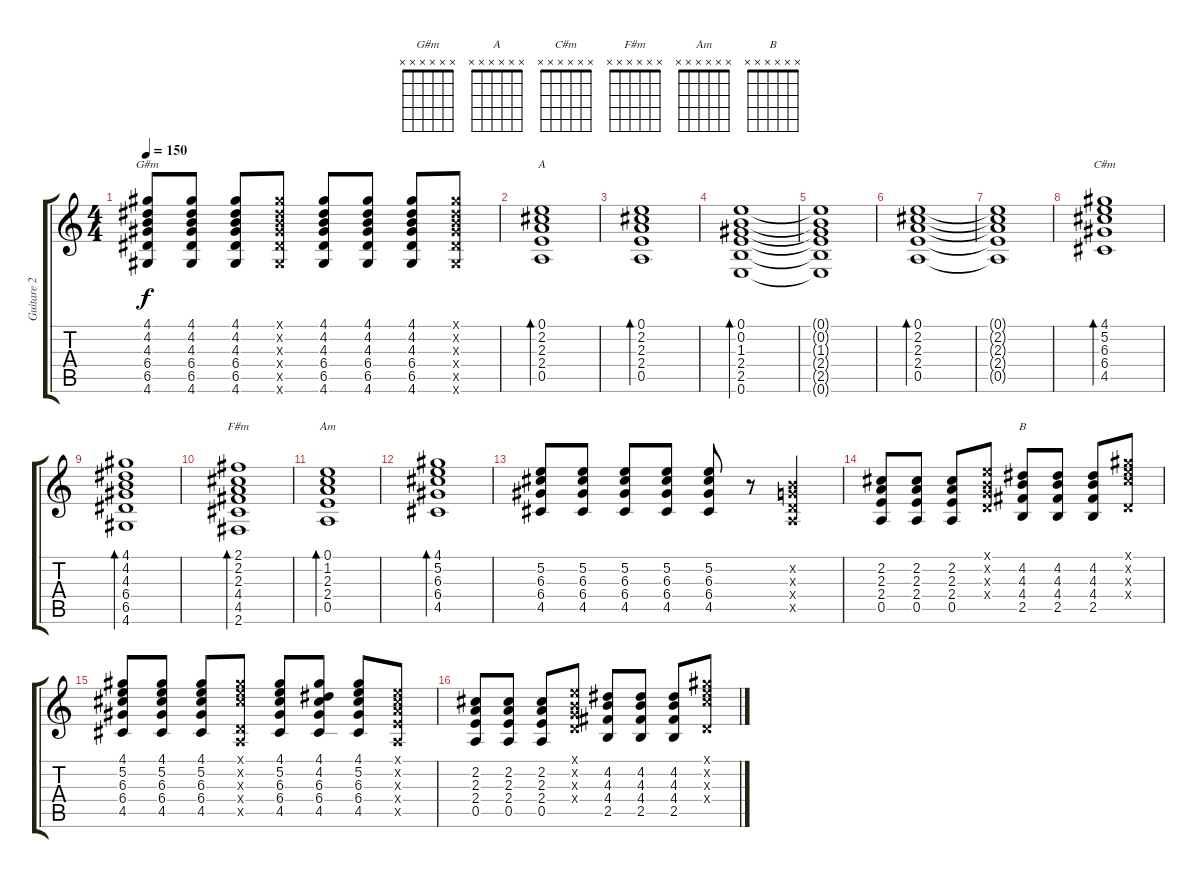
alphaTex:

\track ("Guitare 2" "Guitare 2") {instrument electricguitarclean}
\staff {score tabs}
\tuning (E4 B3 G3 D3 A2 E2) {hide}
\chord ("G#m" x x x x x x) {firstfret 0}
\chord ("A" x x x x x x) {firstfret 0}
\chord ("C#m" x x x x x x) {firstfret 0}
\chord ("F#m" x x x x x x) {firstfret 0}
\chord ("Am" x x x x x x) {firstfret 0}
\chord ("B" x x x x x x) {firstfret 0}
\ts (4 4)
\tempo 150
\clef g2
\ks c
(4.1 4.2 4.3 6.4 6.5 4.6).8{ch "G#m" dy f} (4.1 4.2 4.3 6.4 6.5 4.6).8 (4.1 4.2 4.3 6.4 6.5 4.6).8 (4.1{x} 4.2{x} 4.3{x} 6.4{x} 6.5{x} 4.6{x}).8 (4.1 4.2 4.3 6.4 6.5 4.6).8 (4.1 4.2 4.3 6.4 6.5 4.6).8 (4.1 4.2 4.3 6.4 6.5 4.6).8 (4.1{x} 4.2{x} 4.3{x} 6.4{x} 6.5{x} 4.6{x}).8 |
(0.1 2.2 2.3 2.4 0.5).1{bd 60 ch "A"} |
(0.1 2.2 2.3 2.4 0.5).1{bd 60} |
(0.1 0.2 1.3 2.4 2.5 0.6).1{bd 60} |
(0.1{t} 0.2{t} 1.3{t} 2.4{t} 2.5{t} 0.6{t}).1 |
(0.1 2.2 2.3 2.4 0.5).1{bd 60} |
(0.1{t} 2.2{t} 2.3{t} 2.4{t} 0.5{t}).1 |
(4.1 5.2 6.3 6.4 4.5).1{bd 60 ch "C#m"} |
(4.1 4.2 4.3 6.4 6.5 4.6).1{bd 60} |
(2.1 2.2 2.3 4.4 4.5 2.6).1{bd 60 ch "F#m"} |
(0.1 1.2 2.3 2.4 0.5).1{bd 60 ch "Am"} |
(4.1 5.2 6.3 6.4 4.5).1{bd 60} |
(5.2 6.3 6.4 4.5).8 (5.2 6.3 6.4 4.5).8 (5.2 6.3 6.4 4.5).8 (5.2 6.3 6.4 4.5).8 (5.2 6.3 6.4 4.5).8 r.8 (0.2{x} 0.3{x} 0.4{x} 0.5{x}).4 |
(2.2 2.3 2.4 0.5).8 (2.2 2.3 2.4 0.5).8 (2.2 2.3 2.4 0.5).8 (0.1{x} 0.2{x} 0.3{x} 0.4{x}).8 (4.2 4.3 4.4 2.5).8{ch "B"} (4.2 4.3 4.4 2.5).8 (4.2 4.3 4.4 2.5).8 (4.1{x} 5.2{x} 6.3{x} 0.4{x}).8 |
(4.1 5.2 6.3 6.4 4.5).8 (4.1 5.2 6.3 6.4 4.5).8 (4.1 5.2 6.3 6.4 4.5).8 (4.1{x} 5.2{x} 6.3{x} 0.4{x} 0.5{x}).8 (4.1 5.2 6.3 6.4 4.5).8 (4.1 4.2 6.3 6.4 4.5).8 (4.1 5.2 6.3 6.4 4.5).8 (0.1{x} 2.2{x} 2.3{x} 2.4{x} 0.5{x}).8 |
(2.2 2.3 2.4 0.5).8 (2.2 2.3 2.4 0.5).8 (2.2 2.3 2.4 0.5).8 (0.1{x} 0.2{x} 0.3{x} 0.4{x}).8 (4.2 4.3 4.4 2.5).8 (4.2 4.3 4.4 2.5).8 (4.2 4.3 4.4 2.5).8 (4.1{x} 5.2{x} 6.3{x} 0.4{x}).8
